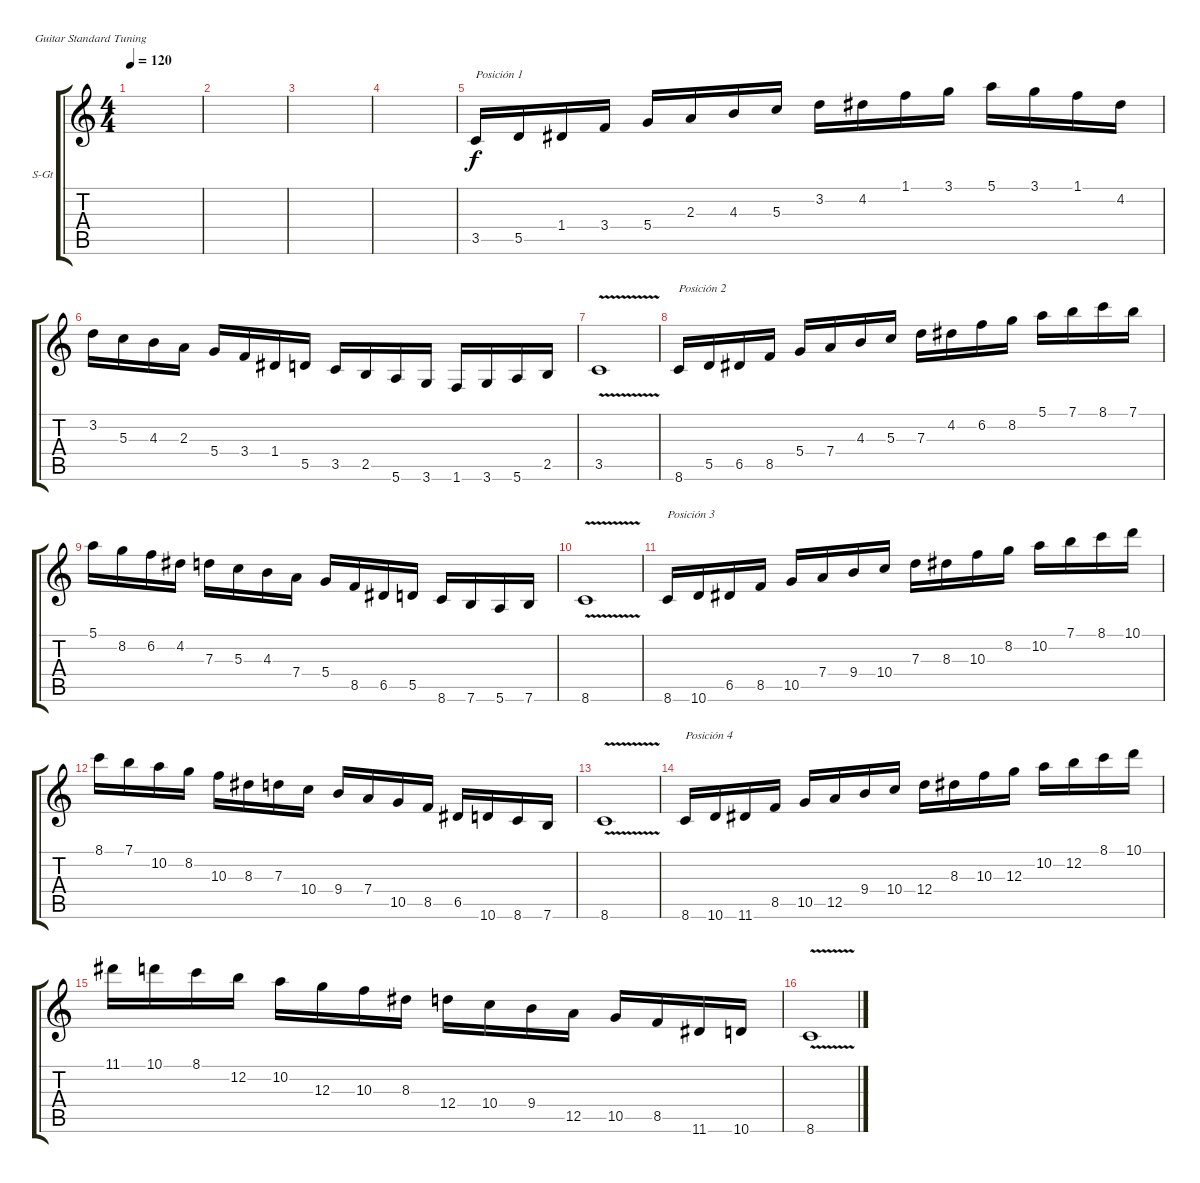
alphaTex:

\defaultSystemsLayout 4
\bracketExtendMode groupsimilarinstruments
\firstSystemTrackNameOrientation horizontal
\otherSystemsTrackNameOrientation horizontal
\track ("Steel Guitar" "S-Gt") {instrument acousticguitarsteel}
\staff {score tabs}
\tuning (E4 B3 G3 D3 A2 E2)
\ts (4 4)
\tempo 120
\clef g2
\ks c
|
|
|
|
3.5.16{txt "Posición 1"} 5.5.16 1.4.16 3.4.16 5.4.16 2.3.16 4.3.16 5.3.16 3.2.16 4.2.16 1.1.16 3.1.16 5.1.16 3.1.16 1.1.16 4.2.16 |
3.2.16 5.3.16 4.3.16 2.3.16 5.4.16 3.4.16 1.4.16 5.5.16 3.5.16 2.5.16 5.6.16 3.6.16 1.6.16 3.6.16 5.6.16 2.5.16 |
3.5{v}.1 |
8.6.16{txt "Posición 2"} 5.5.16 6.5.16 8.5.16 5.4.16 7.4.16 4.3.16 5.3.16 7.3.16 4.2.16 6.2.16 8.2.16 5.1.16 7.1.16 8.1.16 7.1.16 |
5.1.16 8.2.16 6.2.16 4.2.16 7.3.16 5.3.16 4.3.16 7.4.16 5.4.16 8.5.16 6.5.16 5.5.16 8.6.16 7.6.16 5.6.16 7.6.16 |
8.6{v}.1 |
8.6.16{txt "Posición 3"} 10.6.16 6.5.16 8.5.16 10.5.16 7.4.16 9.4.16 10.4.16 7.3.16 8.3.16 10.3.16 8.2.16 10.2.16 7.1.16 8.1.16 10.1.16 |
8.1.16 7.1.16 10.2.16 8.2.16 10.3.16 8.3.16 7.3.16 10.4.16 9.4.16 7.4.16 10.5.16 8.5.16 6.5.16 10.6.16 8.6.16 7.6.16 |
8.6{v}.1 |
8.6.16{txt "Posición 4"} 10.6.16 11.6.16 8.5.16 10.5.16 12.5.16 9.4.16 10.4.16 12.4.16 8.3.16 10.3.16 12.3.16 10.2.16 12.2.16 8.1.16 10.1.16 |
11.1.16 10.1.16 8.1.16 12.2.16 10.2.16 12.3.16 10.3.16 8.3.16 12.4.16 10.4.16 9.4.16 12.5.16 10.5.16 8.5.16 11.6.16 10.6.16 |
8.6{v}.1
